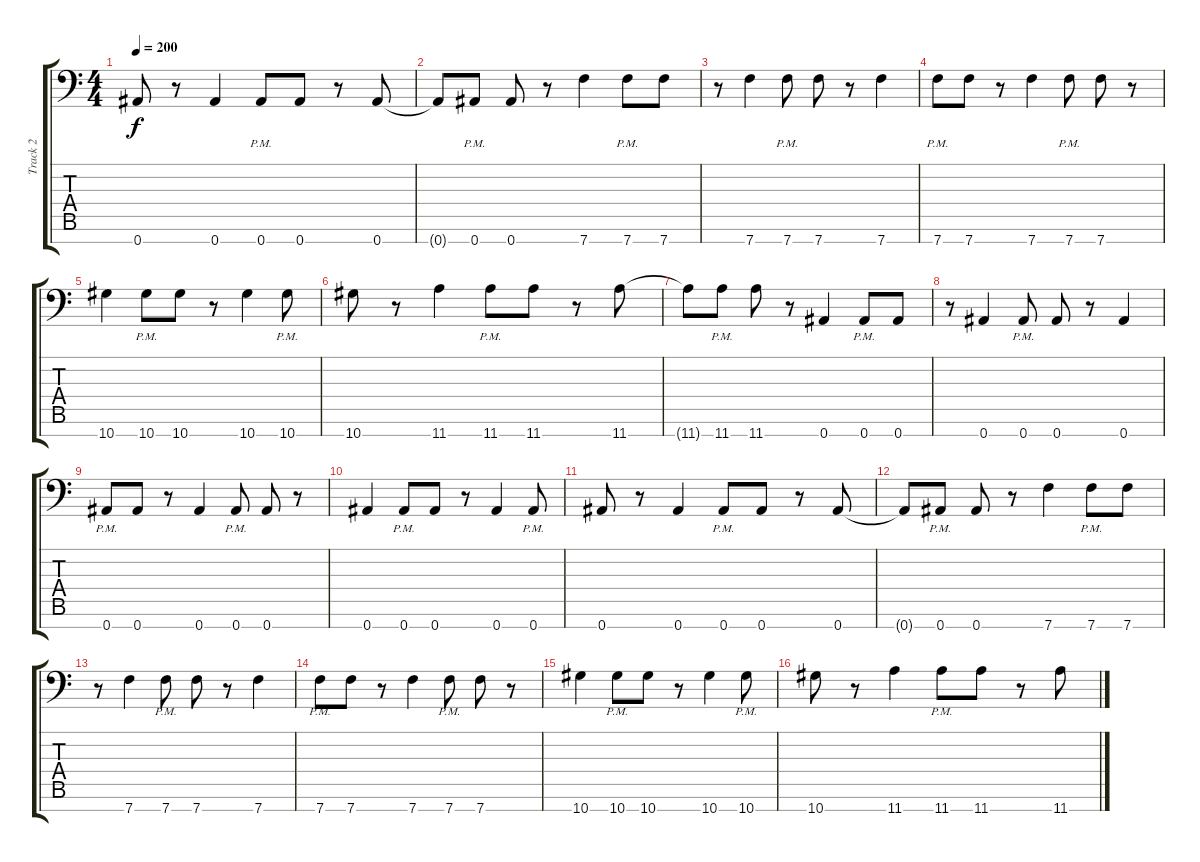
\track ("Track 2" "Track 2") {instrument distortionguitar}
\staff {score tabs}
\tuning (F4 C4 Ab3 Eb3 Bb2 F2 Bb1) {hide}
\ts (4 4)
\tempo 200
\clef f4
\ks c
0.7.8{dy f} r.8 0.7.4 0.7{pm}.8 0.7.8 r.8 0.7.8 |
0.7{t}.8 0.7{pm}.8 0.7.8 r.8 7.7.4 7.7{pm}.8 7.7.8 |
r.8 7.7.4 7.7{pm}.8 7.7.8 r.8 7.7.4 |
7.7{pm}.8 7.7.8 r.8 7.7.4 7.7{pm}.8 7.7.8 r.8 |
10.7.4 10.7{pm}.8 10.7.8 r.8 10.7.4 10.7{pm}.8 |
10.7.8 r.8 11.7.4 11.7{pm}.8 11.7.8 r.8 11.7.8 |
11.7{t}.8 11.7{pm}.8 11.7.8 r.8 0.7.4 0.7{pm}.8 0.7.8 |
r.8 0.7.4 0.7{pm}.8 0.7.8 r.8 0.7.4 |
0.7{pm}.8 0.7.8 r.8 0.7.4 0.7{pm}.8 0.7.8 r.8 |
0.7.4 0.7{pm}.8 0.7.8 r.8 0.7.4 0.7{pm}.8 |
0.7.8 r.8 0.7.4 0.7{pm}.8 0.7.8 r.8 0.7.8 |
0.7{t}.8 0.7{pm}.8 0.7.8 r.8 7.7.4 7.7{pm}.8 7.7.8 |
r.8 7.7.4 7.7{pm}.8 7.7.8 r.8 7.7.4 |
7.7{pm}.8 7.7.8 r.8 7.7.4 7.7{pm}.8 7.7.8 r.8 |
10.7.4 10.7{pm}.8 10.7.8 r.8 10.7.4 10.7{pm}.8 |
10.7.8 r.8 11.7.4 11.7{pm}.8 11.7.8 r.8 11.7.8
